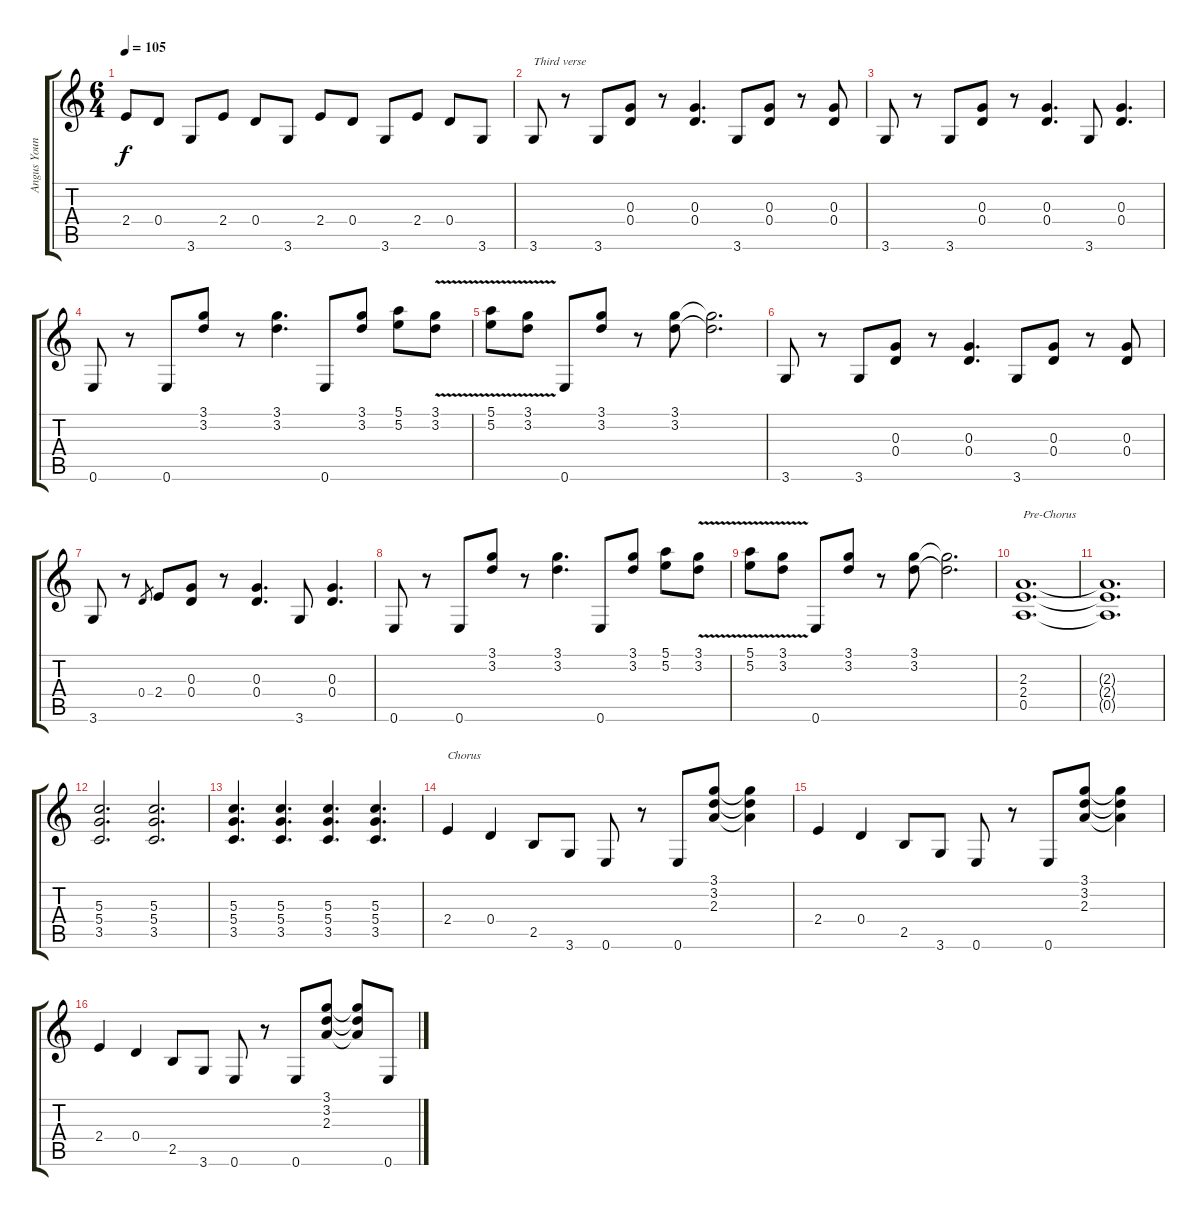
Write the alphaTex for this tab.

\track ("Angus Young" "Angus Youn") {instrument distortionguitar}
\staff {score tabs}
\tuning (E4 B3 G3 D3 A2 E2) {hide}
\ts (6 4)
\tempo 105
\clef g2
\ks c
2.4.8{dy f} 0.4.8 3.6.8 2.4.8 0.4.8 3.6.8 2.4.8 0.4.8 3.6.8 2.4.8 0.4.8 3.6.8 |
3.6.8{txt "Third verse"} r.8 3.6.8 (0.3 0.4).8 r.8 (0.3 0.4).4{d} 3.6.8 (0.3 0.4).8 r.8 (0.3 0.4).8 |
3.6.8 r.8 3.6.8 (0.3 0.4).8 r.8 (0.3 0.4).4{d} 3.6.8 (0.3 0.4).4{d} |
0.6.8 r.8 0.6.8 (3.1 3.2).8 r.8 (3.1 3.2).4{d} 0.6.8 (3.1 3.2).8 (5.1 5.2).8 (3.1{v} 3.2{v}).8 |
(5.1{v} 5.2{v}).8 (3.1{v} 3.2{v}).8 0.6.8 (3.1 3.2).8 r.8 (3.1 3.2).8 (3.1{t} 3.2{t}).2{d} |
3.6.8 r.8 3.6.8 (0.3 0.4).8 r.8 (0.3 0.4).4{d} 3.6.8 (0.3 0.4).8 r.8 (0.3 0.4).8 |
3.6.8 r.8 0.4.8{gr} 2.4.8 (0.3 0.4).8 r.8 (0.3 0.4).4{d} 3.6.8 (0.3 0.4).4{d} |
0.6.8 r.8 0.6.8 (3.1 3.2).8 r.8 (3.1 3.2).4{d} 0.6.8 (3.1 3.2).8 (5.1 5.2).8 (3.1{v} 3.2{v}).8 |
(5.1{v} 5.2{v}).8 (3.1{v} 3.2{v}).8 0.6.8 (3.1 3.2).8 r.8 (3.1 3.2).8 (3.1{t} 3.2{t}).2{d} |
(2.3 2.4 0.5).1{d txt "Pre-Chorus"} |
(2.3{t} 2.4{t} 0.5{t}).1{d} |
(5.3 5.4 3.5).2{d} (5.3 5.4 3.5).2{d} |
(5.3 5.4 3.5).4{d} (5.3 5.4 3.5).4{d} (5.3 5.4 3.5).4{d} (5.3 5.4 3.5).4{d} |
2.4.4{txt "Chorus"} 0.4.4 2.5.8 3.6.8 0.6.8 r.8 0.6.8 (3.1 3.2 2.3).8 (3.1{t} 3.2{t} 2.3{t}).4 |
2.4.4 0.4.4 2.5.8 3.6.8 0.6.8 r.8 0.6.8 (3.1 3.2 2.3).8 (3.1{t} 3.2{t} 2.3{t}).4 |
2.4.4 0.4.4 2.5.8 3.6.8 0.6.8 r.8 0.6.8 (3.1 3.2 2.3).8 (3.1{t} 3.2{t} 2.3{t}).8 0.6.8
